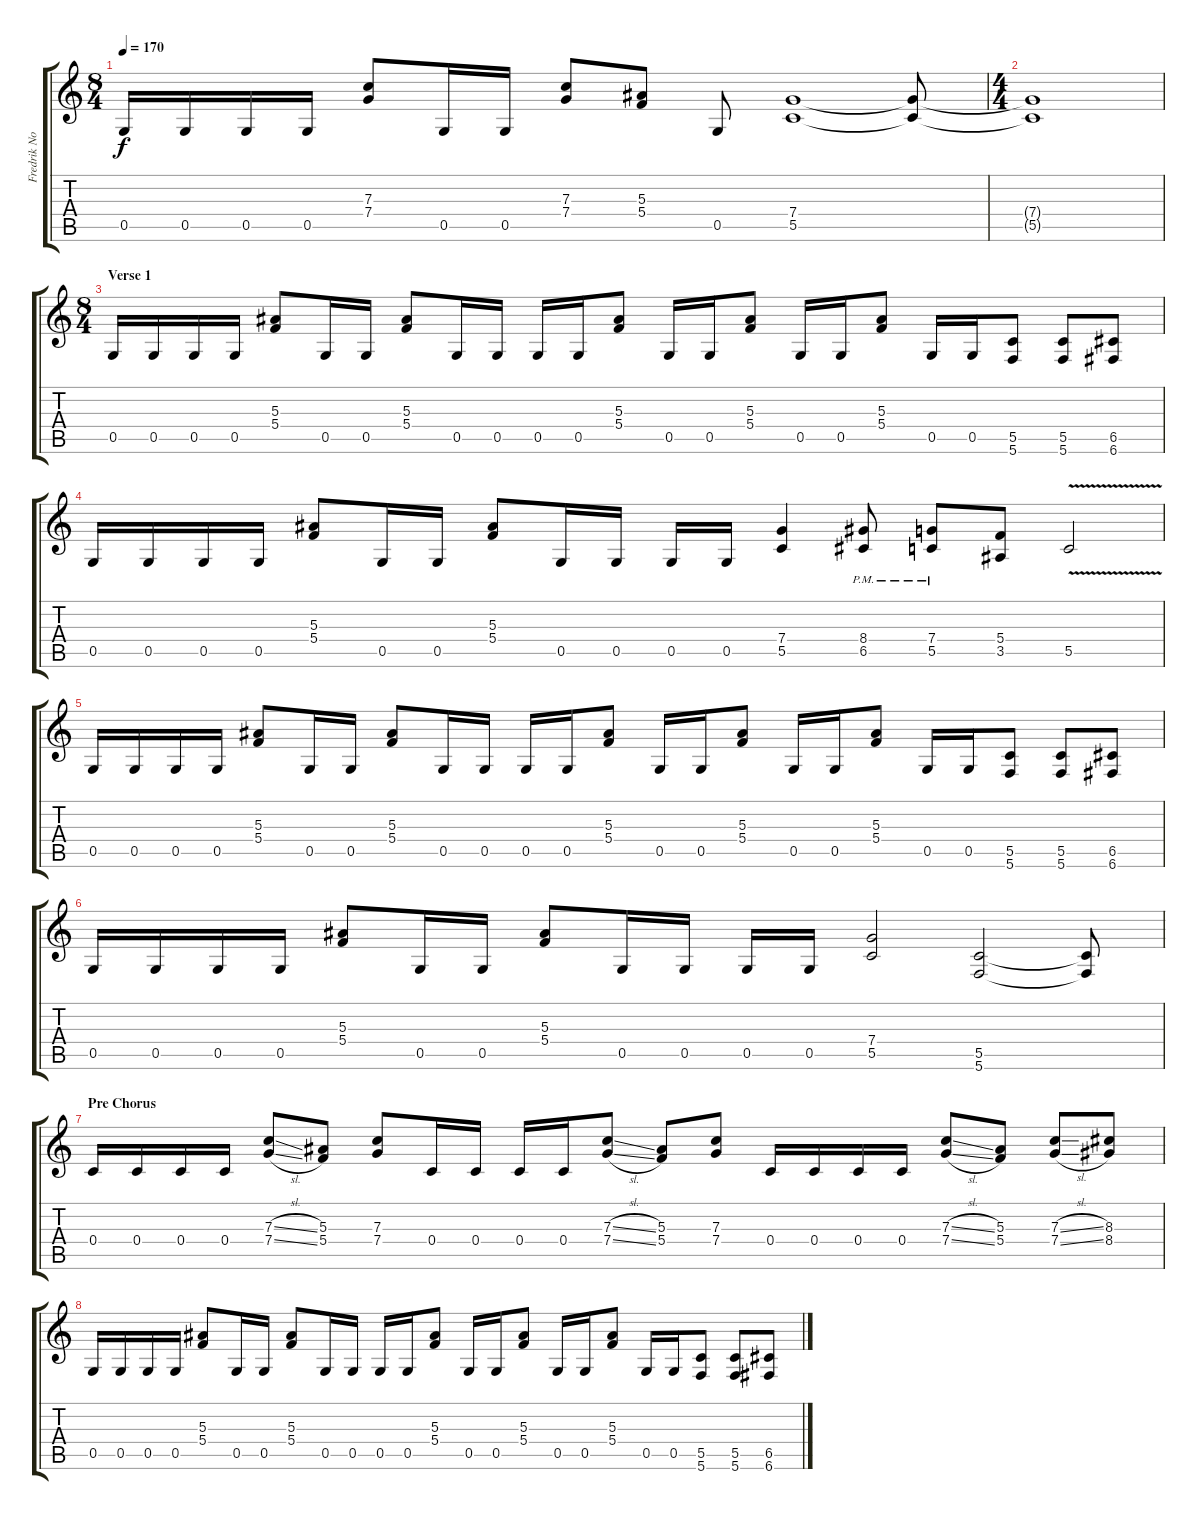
\track ("Fredrik Norstrom - Rhytm" "Fredrik No") {instrument distortionguitar}
\staff {score tabs}
\tuning (D4 A3 F3 C3 G2 C2) {hide}
\ts (8 4)
\tempo 170
\clef g2
\ks c
0.5.16{dy f} 0.5.16 0.5.16 0.5.16 (7.3 7.4).8 0.5.16 0.5.16 (7.3 7.4).8 (5.3 5.4).8 0.5.8 (7.4 5.5).1 (7.4{t} 5.5{t}).8 |
\ts (4 4)
(7.4{t} 5.5{t}).1 |
\ts (8 4)
\section ("" "Verse 1")
0.5.16 0.5.16 0.5.16 0.5.16 (5.3 5.4).8 0.5.16 0.5.16 (5.3 5.4).8 0.5.16 0.5.16 0.5.16 0.5.16 (5.3 5.4).8 0.5.16 0.5.16 (5.3 5.4).8 0.5.16 0.5.16 (5.3 5.4).8 0.5.16 0.5.16 (5.5 5.6).8 (5.5 5.6).8 (6.5 6.6).8 |
0.5.16 0.5.16 0.5.16 0.5.16 (5.3 5.4).8 0.5.16 0.5.16 (5.3 5.4).8 0.5.16 0.5.16 0.5.16 0.5.16 (7.4 5.5).4 (8.4{pm} 6.5{pm}).8 (7.4{pm} 5.5{pm}).8 (5.4 3.5).8 5.5{v}.2 |
0.5.16 0.5.16 0.5.16 0.5.16 (5.3 5.4).8 0.5.16 0.5.16 (5.3 5.4).8 0.5.16 0.5.16 0.5.16 0.5.16 (5.3 5.4).8 0.5.16 0.5.16 (5.3 5.4).8 0.5.16 0.5.16 (5.3 5.4).8 0.5.16 0.5.16 (5.5 5.6).8 (5.5 5.6).8 (6.5 6.6).8 |
0.5.16 0.5.16 0.5.16 0.5.16 (5.3 5.4).8 0.5.16 0.5.16 (5.3 5.4).8 0.5.16 0.5.16 0.5.16 0.5.16 (7.4 5.5).2 (5.5 5.6).2 (5.5{t} 5.6{t}).8 |
\section ("" "Pre Chorus")
0.4.16 0.4.16 0.4.16 0.4.16 (7.3{sl} 7.4{sl}).8 (5.3 5.4).8 (7.3 7.4).8 0.4.16 0.4.16 0.4.16 0.4.16 (7.3{sl} 7.4{sl}).8 (5.3 5.4).8 (7.3 7.4).8 0.4.16 0.4.16 0.4.16 0.4.16 (7.3{sl} 7.4{sl}).8 (5.3 5.4).8 (7.3{sl} 7.4{sl}).8 (8.3 8.4).8 |
0.5.16 0.5.16 0.5.16 0.5.16 (5.3 5.4).8 0.5.16 0.5.16 (5.3 5.4).8 0.5.16 0.5.16 0.5.16 0.5.16 (5.3 5.4).8 0.5.16 0.5.16 (5.3 5.4).8 0.5.16 0.5.16 (5.3 5.4).8 0.5.16 0.5.16 (5.5 5.6).8 (5.5 5.6).8 (6.5 6.6).8
